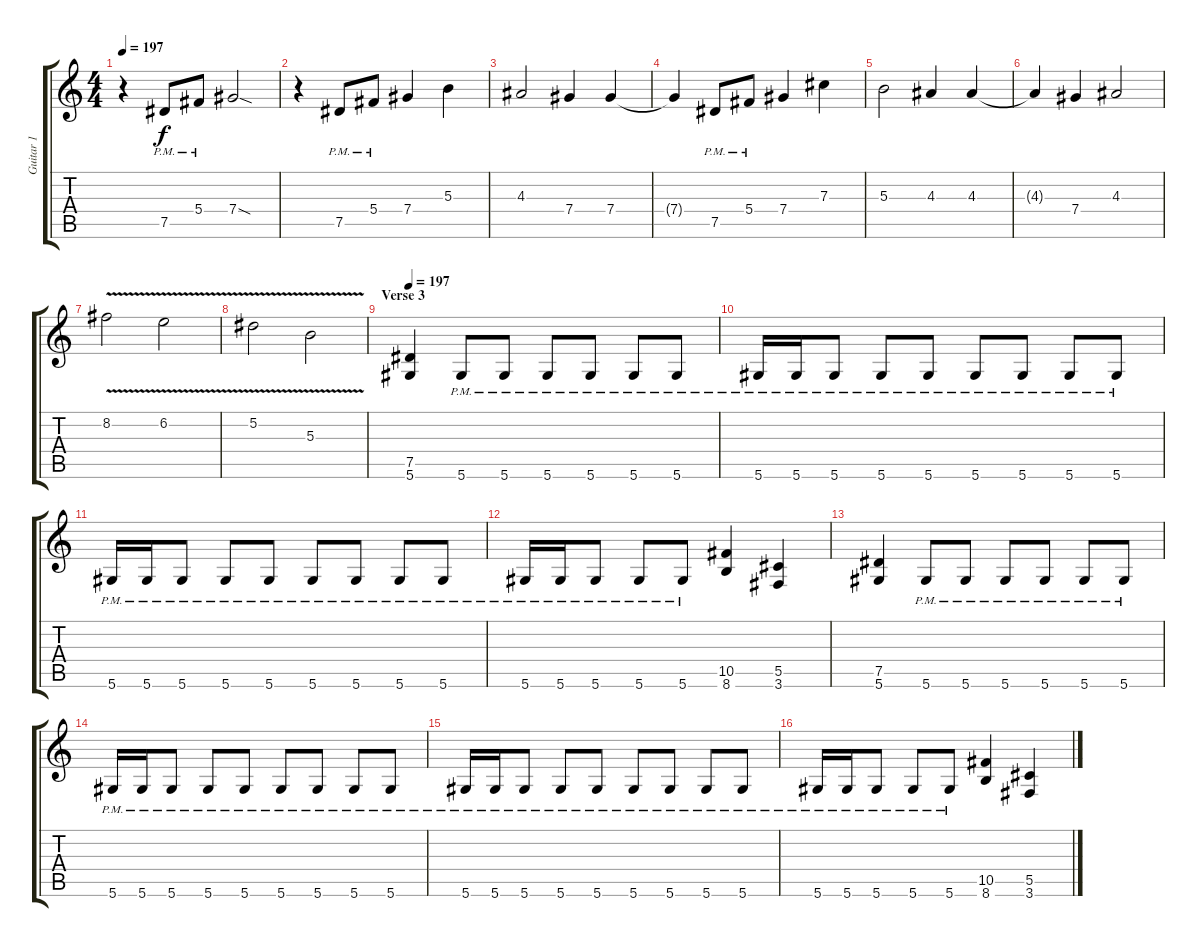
\track ("Guitar 1" "Guitar 1") {instrument acousticguitarsteel}
\staff {score tabs}
\tuning (Eb4 Bb3 Gb3 Db3 Ab2 Eb2) {hide}
\ts (4 4)
\tempo 197
\clef g2
\ks c
r.4{dy f} 7.5{pm}.8 5.4{pm}.8 7.4{sod}.2 |
r.4 7.5{pm}.8 5.4{pm}.8 7.4.4 5.3.4 |
4.3.2 7.4.4 7.4.4 |
7.4{t}.4 7.5{pm}.8 5.4{pm}.8 7.4.4 7.3.4 |
5.3.2 4.3.4 4.3.4 |
4.3{t}.4 7.4.4 4.3.2 |
8.2{v}.2 6.2{v}.2 |
5.2{v}.2 5.3{v}.2 |
\section ("" "Verse 3")
\tempo 197
(7.5 5.6).4{volume 16 balance 8 instrument distortionguitar} 5.6{pm}.8 5.6{pm}.8 5.6{pm}.8 5.6{pm}.8 5.6{pm}.8 5.6{pm}.8 |
5.6{pm}.16 5.6{pm}.16 5.6{pm}.8 5.6{pm}.8 5.6{pm}.8 5.6{pm}.8 5.6{pm}.8 5.6{pm}.8 5.6{pm}.8 |
5.6{pm}.16 5.6{pm}.16 5.6{pm}.8 5.6{pm}.8 5.6{pm}.8 5.6{pm}.8 5.6{pm}.8 5.6{pm}.8 5.6{pm}.8 |
5.6{pm}.16 5.6{pm}.16 5.6{pm}.8 5.6{pm}.8 5.6{pm}.8 (10.5 8.6).4 (5.5 3.6).4 |
(7.5 5.6).4 5.6{pm}.8 5.6{pm}.8 5.6{pm}.8 5.6{pm}.8 5.6{pm}.8 5.6{pm}.8 |
5.6{pm}.16 5.6{pm}.16 5.6{pm}.8 5.6{pm}.8 5.6{pm}.8 5.6{pm}.8 5.6{pm}.8 5.6{pm}.8 5.6{pm}.8 |
5.6{pm}.16 5.6{pm}.16 5.6{pm}.8 5.6{pm}.8 5.6{pm}.8 5.6{pm}.8 5.6{pm}.8 5.6{pm}.8 5.6{pm}.8 |
5.6{pm}.16 5.6{pm}.16 5.6{pm}.8 5.6{pm}.8 5.6{pm}.8 (10.5 8.6).4 (5.5 3.6).4
